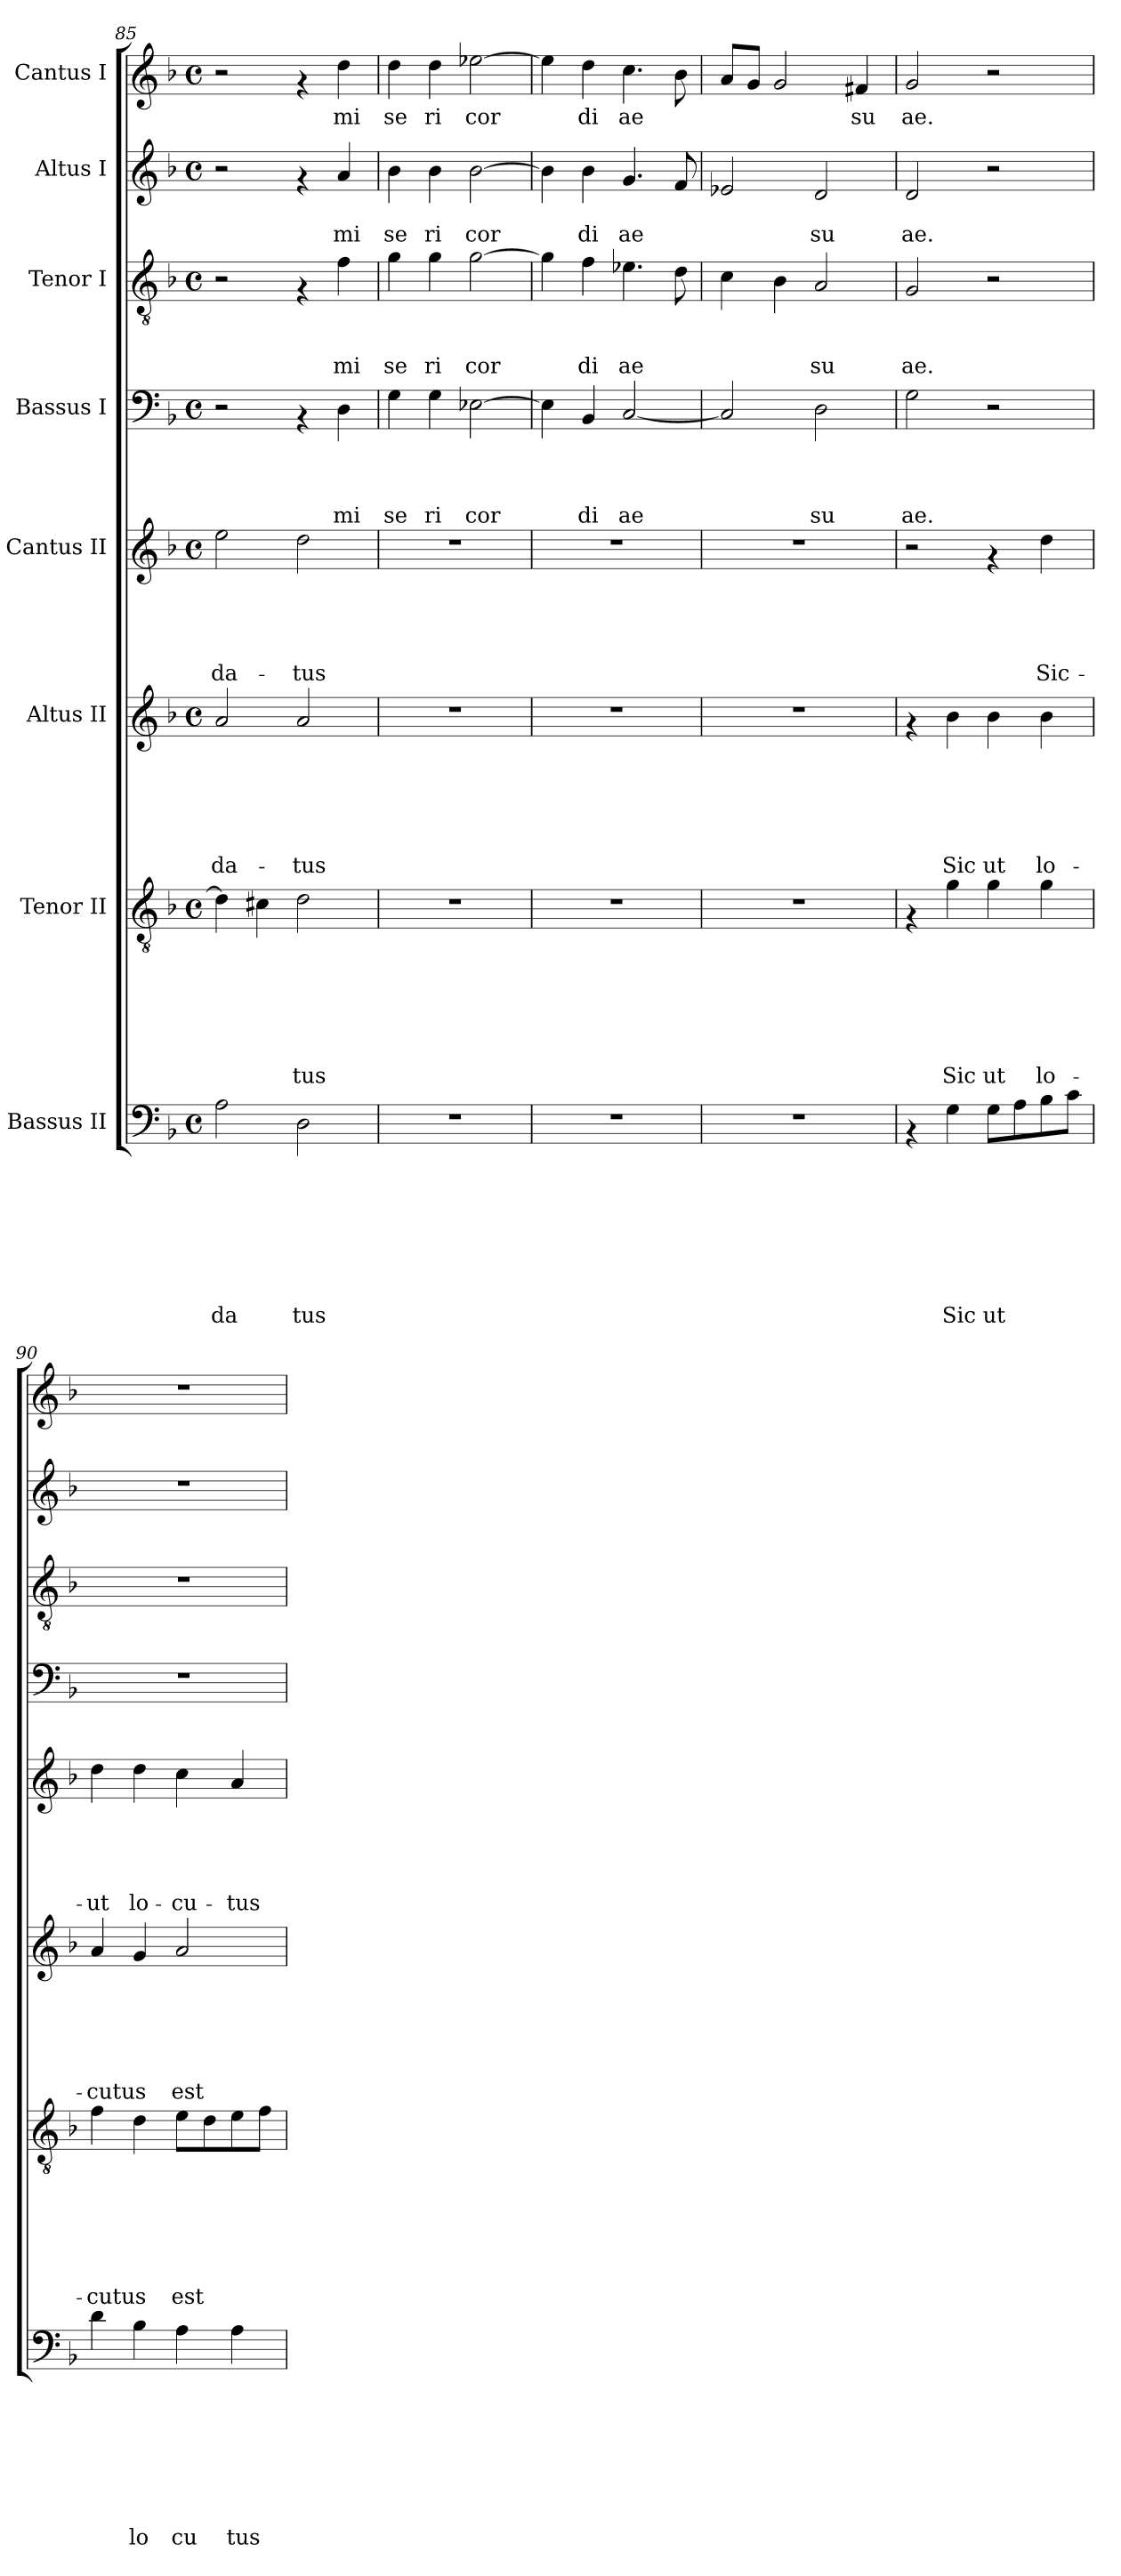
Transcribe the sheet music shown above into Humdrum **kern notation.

**kern	**text	**text	**text	**text	**text	**text	**text	**text	**kern	**text	**text	**text	**text	**text	**text	**text	**kern	**text	**text	**text	**text	**text	**text	**kern	**text	**text	**text	**text	**text	**kern	**text	**text	**text	**text	**kern	**text	**text	**text	**kern	**text	**text	**kern	**text
*part8	*part8	*part8	*part8	*part8	*part8	*part8	*part8	*part8	*part7	*part7	*part7	*part7	*part7	*part7	*part7	*part7	*part6	*part6	*part6	*part6	*part6	*part6	*part6	*part5	*part5	*part5	*part5	*part5	*part5	*part4	*part4	*part4	*part4	*part4	*part3	*part3	*part3	*part3	*part2	*part2	*part2	*part1	*part1
*staff8	*staff8	*staff8	*staff8	*staff8	*staff8	*staff8	*staff8	*staff8	*staff7	*staff7	*staff7	*staff7	*staff7	*staff7	*staff7	*staff7	*staff6	*staff6	*staff6	*staff6	*staff6	*staff6	*staff6	*staff5	*staff5	*staff5	*staff5	*staff5	*staff5	*staff4	*staff4	*staff4	*staff4	*staff4	*staff3	*staff3	*staff3	*staff3	*staff2	*staff2	*staff2	*staff1	*staff1
*I"Bassus II	*	*	*	*	*	*	*	*	*I"Tenor II	*	*	*	*	*	*	*	*I"Altus II	*	*	*	*	*	*	*I"Cantus II	*	*	*	*	*	*I"Bassus I	*	*	*	*	*I"Tenor I	*	*	*	*I"Altus I	*	*	*I"Cantus I	*
!!LO:PB:g=z
*clefF4	*	*	*	*	*	*	*	*	*clefGv2	*	*	*	*	*	*	*	*clefG2	*	*	*	*	*	*	*clefG2	*	*	*	*	*	*clefF4	*	*	*	*	*clefGv2	*	*	*	*clefG2	*	*	*clefG2	*
*k[b-]	*	*	*	*	*	*	*	*	*k[b-]	*	*	*	*	*	*	*	*k[b-]	*	*	*	*	*	*	*k[b-]	*	*	*	*	*	*k[b-]	*	*	*	*	*k[b-]	*	*	*	*k[b-]	*	*	*k[b-]	*
*F:	*	*	*	*	*	*	*	*	*F:	*	*	*	*	*	*	*	*F:	*	*	*	*	*	*	*F:	*	*	*	*	*	*F:	*	*	*	*	*F:	*	*	*	*F:	*	*	*F:	*
*M4/4	*	*	*	*	*	*	*	*	*M4/4	*	*	*	*	*	*	*	*M4/4	*	*	*	*	*	*	*M4/4	*	*	*	*	*	*M4/4	*	*	*	*	*M4/4	*	*	*	*M4/4	*	*	*M4/4	*
*met(c)	*	*	*	*	*	*	*	*	*met(c)	*	*	*	*	*	*	*	*met(c)	*	*	*	*	*	*	*met(c)	*	*	*	*	*	*met(c)	*	*	*	*	*met(c)	*	*	*	*met(c)	*	*	*met(c)	*
=85	=85	=85	=85	=85	=85	=85	=85	=85	=85	=85	=85	=85	=85	=85	=85	=85	=85	=85	=85	=85	=85	=85	=85	=85	=85	=85	=85	=85	=85	=85	=85	=85	=85	=85	=85	=85	=85	=85	=85	=85	=85	=85	=85
!	!	!	!	!	!	!	!	!LO:LY:b	!	!	!	!	!	!	!	!	!	!	!	!	!	!	!LO:LY:b	!	!	!	!	!	!LO:LY:b	!	!	!	!	!	!	!	!	!	!	!	!	!	!
2A\	.	.	.	.	.	.	.	da	4d\]	.	.	.	.	.	.	.	2a/	.	.	.	.	.	da-	2ee\	.	.	.	.	da-	2r	.	.	.	.	2r	.	.	.	2r	.	.	2r	.
.	.	.	.	.	.	.	.	.	4c#X\	.	.	.	.	.	.	.	.	.	.	.	.	.	.	.	.	.	.	.	.	.	.	.	.	.	.	.	.	.	.	.	.	.	.
!	!	!	!	!	!	!	!	!LO:LY:b	!	!	!	!	!	!	!	!LO:LY:b	!	!	!	!	!	!	!LO:LY:b	!	!	!	!	!	!LO:LY:b	!	!	!	!	!	!	!	!	!	!	!	!	!	!
2D\	.	.	.	.	.	.	.	tus	2d\	.	.	.	.	.	.	-tus	2a/	.	.	.	.	.	-tus	2dd\	.	.	.	.	-tus	4rAA	.	.	.	.	4rF	.	.	.	4rf	.	.	4rf	.
!	!	!	!	!	!	!	!	!	!	!	!	!	!	!	!	!	!	!	!	!	!	!	!	!	!	!	!	!	!	!	!	!	!	!LO:LY:b	!	!	!	!LO:LY:b	!	!	!LO:LY:b	!	!LO:LY:b
.	.	.	.	.	.	.	.	.	.	.	.	.	.	.	.	.	.	.	.	.	.	.	.	.	.	.	.	.	.	4D\	.	.	.	mi	4f\	.	.	mi	4a/	.	mi	4dd\	mi
=86	=86	=86	=86	=86	=86	=86	=86	=86	=86	=86	=86	=86	=86	=86	=86	=86	=86	=86	=86	=86	=86	=86	=86	=86	=86	=86	=86	=86	=86	=86	=86	=86	=86	=86	=86	=86	=86	=86	=86	=86	=86	=86	=86
!	!	!	!	!	!	!	!	!	!	!	!	!	!	!	!	!	!	!	!	!	!	!	!	!	!	!	!	!	!	!	!	!	!	!LO:LY:b	!	!	!	!LO:LY:b	!	!	!LO:LY:b	!	!LO:LY:b
1r	.	.	.	.	.	.	.	.	1r	.	.	.	.	.	.	.	1r	.	.	.	.	.	.	1r	.	.	.	.	.	4G\	.	.	.	se	4g\	.	.	se	4b-\	.	se	4dd\	se
!	!	!	!	!	!	!	!	!	!	!	!	!	!	!	!	!	!	!	!	!	!	!	!	!	!	!	!	!	!	!	!	!	!	!LO:LY:b	!	!	!	!LO:LY:b	!	!	!LO:LY:b	!	!LO:LY:b
.	.	.	.	.	.	.	.	.	.	.	.	.	.	.	.	.	.	.	.	.	.	.	.	.	.	.	.	.	.	4G\	.	.	.	ri	4g\	.	.	ri	4b-\	.	ri	4dd\	ri
!	!	!	!	!	!	!	!	!	!	!	!	!	!	!	!	!	!	!	!	!	!	!	!	!	!	!	!	!	!	!	!	!	!	!LO:LY:b	!	!	!	!LO:LY:b	!	!	!LO:LY:b	!	!LO:LY:b
.	.	.	.	.	.	.	.	.	.	.	.	.	.	.	.	.	.	.	.	.	.	.	.	.	.	.	.	.	.	[>2E-X\	.	.	.	cor	[>2g\	.	.	cor	[>2b-\	.	cor	[>2ee-X\	cor
=87	=87	=87	=87	=87	=87	=87	=87	=87	=87	=87	=87	=87	=87	=87	=87	=87	=87	=87	=87	=87	=87	=87	=87	=87	=87	=87	=87	=87	=87	=87	=87	=87	=87	=87	=87	=87	=87	=87	=87	=87	=87	=87	=87
1r	.	.	.	.	.	.	.	.	1r	.	.	.	.	.	.	.	1r	.	.	.	.	.	.	1r	.	.	.	.	.	4E-\]	.	.	.	.	4g\]	.	.	.	4b-\]	.	.	4ee-\]	.
!	!	!	!	!	!	!	!	!	!	!	!	!	!	!	!	!	!	!	!	!	!	!	!	!	!	!	!	!	!	!	!	!	!	!LO:LY:b	!	!	!	!LO:LY:b	!	!	!LO:LY:b	!	!LO:LY:b
.	.	.	.	.	.	.	.	.	.	.	.	.	.	.	.	.	.	.	.	.	.	.	.	.	.	.	.	.	.	4BB-/	.	.	.	di	4f\	.	.	di	4b-\	.	di	4dd\	di
!	!	!	!	!	!	!	!	!	!	!	!	!	!	!	!	!	!	!	!	!	!	!	!	!	!	!	!	!	!	!	!	!	!	!LO:LY:b	!	!	!	!LO:LY:b	!	!	!LO:LY:b	!	!LO:LY:b
.	.	.	.	.	.	.	.	.	.	.	.	.	.	.	.	.	.	.	.	.	.	.	.	.	.	.	.	.	.	[<2C/	.	.	.	ae	4.e-X\	.	.	ae	4.g/	.	ae	4.cc\	ae
.	.	.	.	.	.	.	.	.	.	.	.	.	.	.	.	.	.	.	.	.	.	.	.	.	.	.	.	.	.	.	.	.	.	.	8d\	.	.	.	8f/	.	.	8b-\	.
=88	=88	=88	=88	=88	=88	=88	=88	=88	=88	=88	=88	=88	=88	=88	=88	=88	=88	=88	=88	=88	=88	=88	=88	=88	=88	=88	=88	=88	=88	=88	=88	=88	=88	=88	=88	=88	=88	=88	=88	=88	=88	=88	=88
1r	.	.	.	.	.	.	.	.	1r	.	.	.	.	.	.	.	1r	.	.	.	.	.	.	1r	.	.	.	.	.	2C/]	.	.	.	.	4c\	.	.	.	2e-X/	.	.	8a/L	.
.	.	.	.	.	.	.	.	.	.	.	.	.	.	.	.	.	.	.	.	.	.	.	.	.	.	.	.	.	.	.	.	.	.	.	.	.	.	.	.	.	.	8g/J	.
.	.	.	.	.	.	.	.	.	.	.	.	.	.	.	.	.	.	.	.	.	.	.	.	.	.	.	.	.	.	.	.	.	.	.	4B-\	.	.	.	.	.	.	2g/	.
!	!	!	!	!	!	!	!	!	!	!	!	!	!	!	!	!	!	!	!	!	!	!	!	!	!	!	!	!	!	!	!	!	!	!LO:LY:b	!	!	!	!LO:LY:b	!	!	!LO:LY:b	!	!
.	.	.	.	.	.	.	.	.	.	.	.	.	.	.	.	.	.	.	.	.	.	.	.	.	.	.	.	.	.	2D\	.	.	.	su	2A/	.	.	su	2d/	.	su	.	.
!	!	!	!	!	!	!	!	!	!	!	!	!	!	!	!	!	!	!	!	!	!	!	!	!	!	!	!	!	!	!	!	!	!	!	!	!	!	!	!	!	!	!	!LO:LY:b
.	.	.	.	.	.	.	.	.	.	.	.	.	.	.	.	.	.	.	.	.	.	.	.	.	.	.	.	.	.	.	.	.	.	.	.	.	.	.	.	.	.	4f#X/	su
=89	=89	=89	=89	=89	=89	=89	=89	=89	=89	=89	=89	=89	=89	=89	=89	=89	=89	=89	=89	=89	=89	=89	=89	=89	=89	=89	=89	=89	=89	=89	=89	=89	=89	=89	=89	=89	=89	=89	=89	=89	=89	=89	=89
!	!	!	!	!	!	!	!	!	!	!	!	!	!	!	!	!	!	!	!	!	!	!	!	!	!	!	!	!	!	!	!	!	!	!LO:LY:b	!	!	!	!LO:LY:b	!	!	!LO:LY:b	!	!LO:LY:b
4rAA	.	.	.	.	.	.	.	.	4rF	.	.	.	.	.	.	.	4rf	.	.	.	.	.	.	2r	.	.	.	.	.	2G\	.	.	.	ae.	2G/	.	.	ae.	2d/	.	ae.	2g/	ae.
!	!	!	!	!	!	!	!	!LO:LY:b	!	!	!	!	!	!	!	!LO:LY:b	!	!	!	!	!	!	!LO:LY:b	!	!	!	!	!	!	!	!	!	!	!	!	!	!	!	!	!	!	!	!
4G\	.	.	.	.	.	.	.	Sic	4g\	.	.	.	.	.	.	Sic	4b-\	.	.	.	.	.	Sic	.	.	.	.	.	.	.	.	.	.	.	.	.	.	.	.	.	.	.	.
!	!	!	!	!	!	!	!	!LO:LY:b	!	!	!	!	!	!	!	!LO:LY:b	!	!	!	!	!	!	!LO:LY:b	!	!	!	!	!	!	!	!	!	!	!	!	!	!	!	!	!	!	!	!
8G\L	.	.	.	.	.	.	.	ut	4g\	.	.	.	.	.	.	ut	4b-\	.	.	.	.	.	ut	4rf	.	.	.	.	.	2r	.	.	.	.	2r	.	.	.	2r	.	.	2r	.
8A\	.	.	.	.	.	.	.	.	.	.	.	.	.	.	.	.	.	.	.	.	.	.	.	.	.	.	.	.	.	.	.	.	.	.	.	.	.	.	.	.	.	.	.
!	!	!	!	!	!	!	!	!	!	!	!	!	!	!	!	!LO:LY:b	!	!	!	!	!	!	!LO:LY:b	!	!	!	!	!	!LO:LY:b	!	!	!	!	!	!	!	!	!	!	!	!	!	!
8B-\	.	.	.	.	.	.	.	.	4g\	.	.	.	.	.	.	lo-	4b-\	.	.	.	.	.	lo-	4dd\	.	.	.	.	Sic-	.	.	.	.	.	.	.	.	.	.	.	.	.	.
8c\J	.	.	.	.	.	.	.	.	.	.	.	.	.	.	.	.	.	.	.	.	.	.	.	.	.	.	.	.	.	.	.	.	.	.	.	.	.	.	.	.	.	.	.
=90	=90	=90	=90	=90	=90	=90	=90	=90	=90	=90	=90	=90	=90	=90	=90	=90	=90	=90	=90	=90	=90	=90	=90	=90	=90	=90	=90	=90	=90	=90	=90	=90	=90	=90	=90	=90	=90	=90	=90	=90	=90	=90	=90
!	!	!	!	!	!	!	!	!	!	!	!	!	!	!	!	!LO:LY:b	!	!	!	!	!	!	!LO:LY:b	!	!	!	!	!	!LO:LY:b	!	!	!	!	!	!	!	!	!	!	!	!	!	!
4d\	.	.	.	.	.	.	.	.	4f\	.	.	.	.	.	.	-cutus	4a/	.	.	.	.	.	-cutus	4dd\	.	.	.	.	-ut	1r	.	.	.	.	1r	.	.	.	1r	.	.	1r	.
!	!	!	!	!	!	!	!	!LO:LY:b	!	!	!	!	!	!	!	!	!	!	!	!	!	!	!	!	!	!	!	!	!LO:LY:b	!	!	!	!	!	!	!	!	!	!	!	!	!	!
4B-\	.	.	.	.	.	.	.	lo	4d\	.	.	.	.	.	.	.	4g/	.	.	.	.	.	.	4dd\	.	.	.	.	lo-	.	.	.	.	.	.	.	.	.	.	.	.	.	.
!	!	!	!	!	!	!	!	!LO:LY:b	!	!	!	!	!	!	!	!LO:LY:b	!	!	!	!	!	!	!LO:LY:b	!	!	!	!	!	!LO:LY:b	!	!	!	!	!	!	!	!	!	!	!	!	!	!
4A\	.	.	.	.	.	.	.	cu	8e\L	.	.	.	.	.	.	est	2a/	.	.	.	.	.	est	4cc\	.	.	.	.	-cu-	.	.	.	.	.	.	.	.	.	.	.	.	.	.
.	.	.	.	.	.	.	.	.	8d\	.	.	.	.	.	.	.	.	.	.	.	.	.	.	.	.	.	.	.	.	.	.	.	.	.	.	.	.	.	.	.	.	.	.
!	!	!	!	!	!	!	!	!LO:LY:b	!	!	!	!	!	!	!	!	!	!	!	!	!	!	!	!	!	!	!	!	!LO:LY:b	!	!	!	!	!	!	!	!	!	!	!	!	!	!
4A\	.	.	.	.	.	.	.	tus	8e\	.	.	.	.	.	.	.	.	.	.	.	.	.	.	4a/	.	.	.	.	-tus	.	.	.	.	.	.	.	.	.	.	.	.	.	.
.	.	.	.	.	.	.	.	.	8f\J	.	.	.	.	.	.	.	.	.	.	.	.	.	.	.	.	.	.	.	.	.	.	.	.	.	.	.	.	.	.	.	.	.	.
=	=	=	=	=	=	=	=	=	=	=	=	=	=	=	=	=	=	=	=	=	=	=	=	=	=	=	=	=	=	=	=	=	=	=	=	=	=	=	=	=	=	=	=
*-	*-	*-	*-	*-	*-	*-	*-	*-	*-	*-	*-	*-	*-	*-	*-	*-	*-	*-	*-	*-	*-	*-	*-	*-	*-	*-	*-	*-	*-	*-	*-	*-	*-	*-	*-	*-	*-	*-	*-	*-	*-	*-	*-
